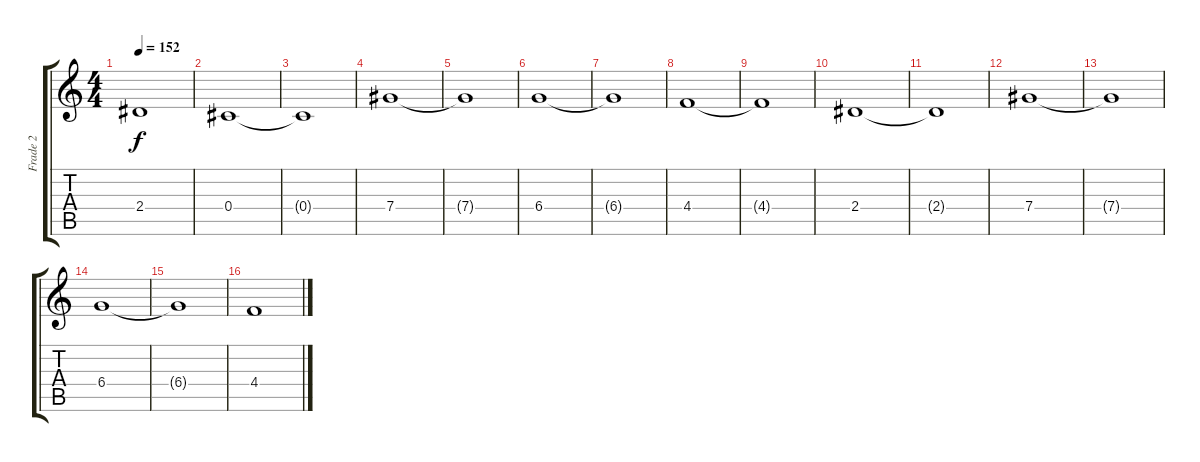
\track ("Frade 2" "Frade 2") {instrument distortionguitar}
\staff {score tabs}
\tuning (Eb4 Bb3 Gb3 Db3 Ab2 Eb2) {hide}
\ts (4 4)
\tempo 152
\clef g2
\ks c
2.4{t}.1{dy f} |
0.4.1 |
0.4{t}.1 |
7.4.1 |
7.4{t}.1 |
6.4.1 |
6.4{t}.1 |
4.4.1 |
4.4{t}.1 |
2.4.1 |
2.4{t}.1 |
7.4.1 |
7.4{t}.1 |
6.4.1 |
6.4{t}.1 |
4.4.1
